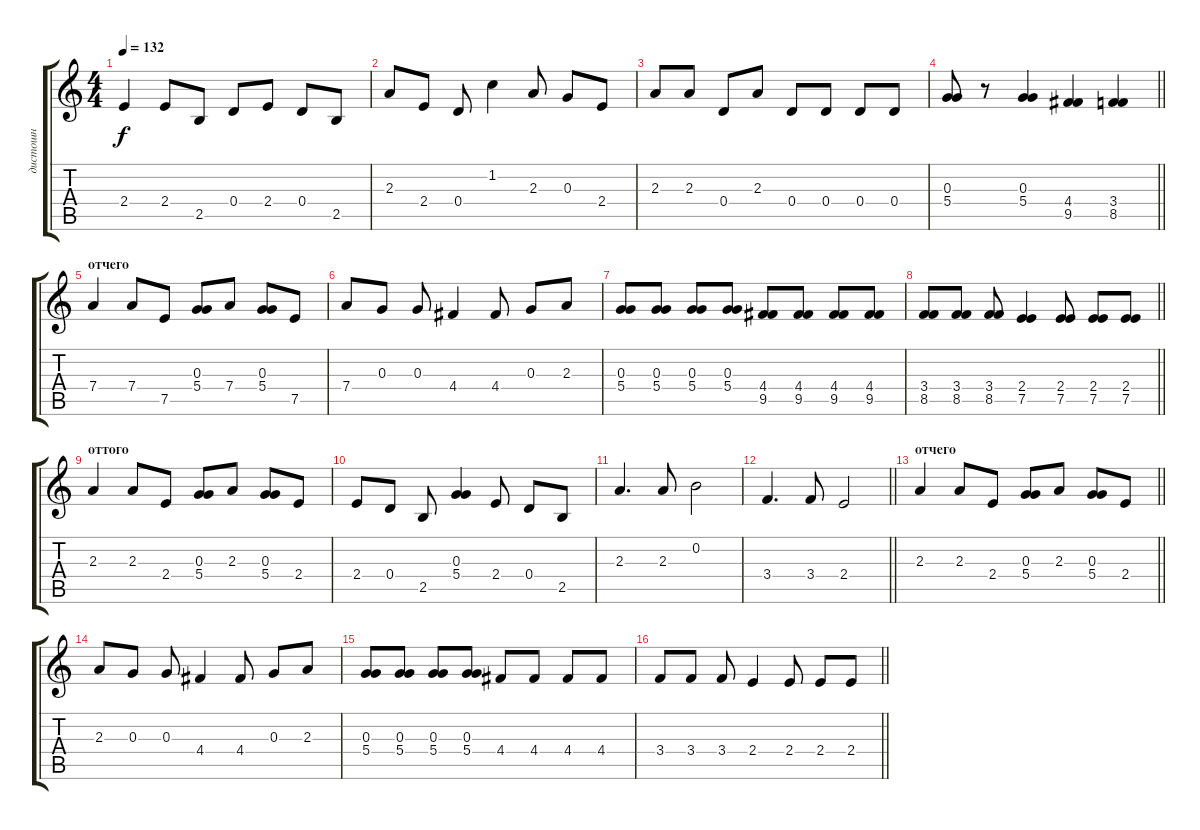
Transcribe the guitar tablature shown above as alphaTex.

\track ("дистошн" "дистошн") {instrument distortionguitar}
\staff {score tabs}
\tuning (E4 B3 G3 D3 A2 E2) {hide}
\ts (4 4)
\tempo 132
\clef g2
\ks c
2.4.4{dy f} 2.4.8 2.5.8 0.4.8 2.4.8 0.4.8 2.5.8 |
2.3.8 2.4.8 0.4.8 1.2.4 2.3.8 0.3.8 2.4.8 |
2.3.8 2.3.8 0.4.8 2.3.8 0.4.8 0.4.8 0.4.8 0.4.8 |
\barLineRight lightlight
(0.3 5.4).8 r.8 (0.3 5.4).4 (4.4 9.5).4 (3.4 8.5).4 |
\section ("" "отчего")
7.4.4 7.4.8 7.5.8 (0.3 5.4).8 7.4.8 (0.3 5.4).8 7.5.8 |
7.4.8 0.3.8 0.3.8 4.4.4 4.4.8 0.3.8 2.3.8 |
(0.3 5.4).8 (0.3 5.4).8 (0.3 5.4).8 (0.3 5.4).8 (4.4 9.5).8 (4.4 9.5).8 (4.4 9.5).8 (4.4 9.5).8 |
\barLineRight lightlight
(3.4 8.5).8 (3.4 8.5).8 (3.4 8.5).8 (2.4 7.5).4 (2.4 7.5).8 (2.4 7.5).8 (2.4 7.5).8 |
\section ("" "оттого")
2.3.4 2.3.8 2.4.8 (0.3 5.4).8 2.3.8 (0.3 5.4).8 2.4.8 |
2.4.8 0.4.8 2.5.8 (0.3 5.4).4 2.4.8 0.4.8 2.5.8 |
2.3.4{d} 2.3.8 0.2.2 |
\barLineRight lightlight
3.4.4{d} 3.4.8 2.4.2 |
\section ("" "отчего")
\barLineRight lightlight
2.3.4 2.3.8 2.4.8 (0.3 5.4).8 2.3.8 (0.3 5.4).8 2.4.8 |
2.3.8 0.3.8 0.3.8 4.4.4 4.4.8 0.3.8 2.3.8 |
(0.3 5.4).8 (0.3 5.4).8 (0.3 5.4).8 (0.3 5.4).8 4.4.8 4.4.8 4.4.8 4.4.8 |
\barLineRight lightlight
3.4.8 3.4.8 3.4.8 2.4.4 2.4.8 2.4.8 2.4.8
